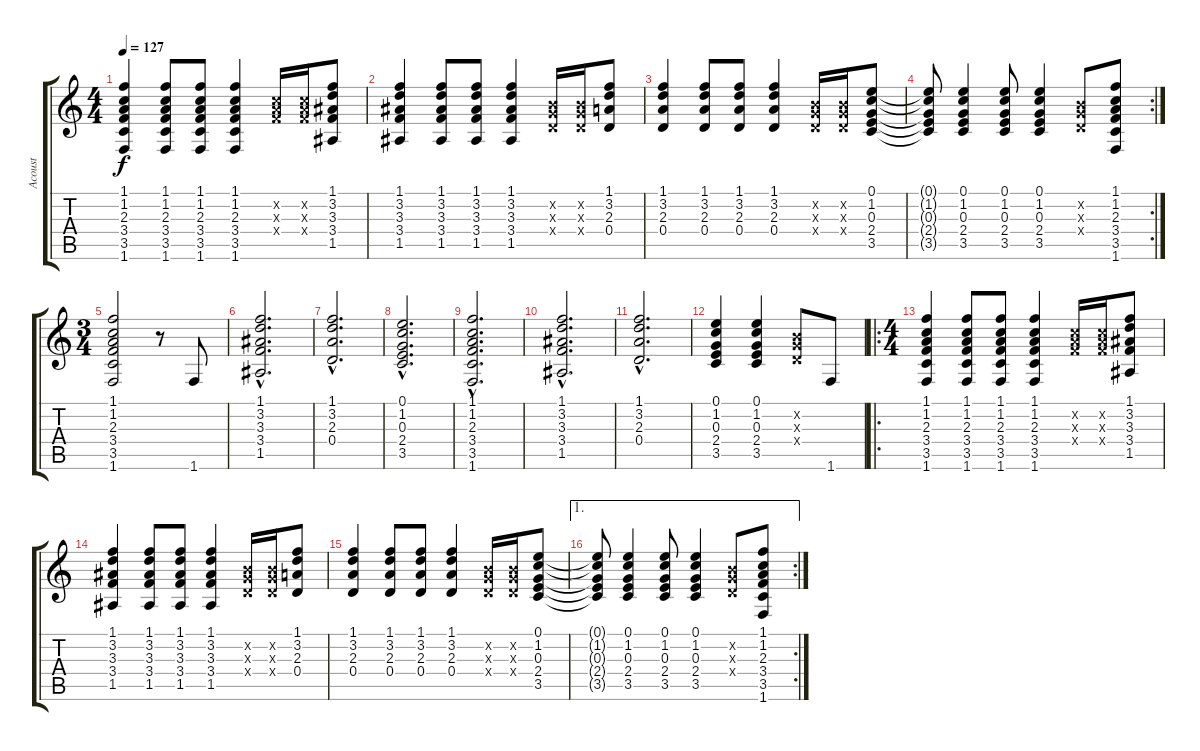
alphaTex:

\track ("Acoust" "Acoust") {instrument acousticguitarsteel}
\staff {score tabs}
\tuning (E4 B3 G3 D3 A2 E2) {hide}
\ts (4 4)
\tempo 127
\clef g2
\ks c
(1.1 1.2 2.3 3.4 3.5 1.6).4{dy f instrument acousticguitarsteel} (1.1 1.2 2.3 3.4 3.5 1.6).8 (1.1 1.2 2.3 3.4 3.5 1.6).8 (1.1 1.2 2.3 3.4 3.5 1.6).4 (1.2{x} 2.3{x} 3.4{x}).16 (1.2{x} 2.3{x} 3.4{x}).16 (1.1 3.2 3.3 3.4 1.5).8 |
(1.1 3.2 3.3 3.4 1.5).4 (1.1 3.2 3.3 3.4 1.5).8 (1.1 3.2 3.3 3.4 1.5).8 (1.1 3.2 3.3 3.4 1.5).4 (0.2{x} 0.3{x} 0.4{x}).16 (0.2{x} 0.3{x} 0.4{x}).16 (1.1 3.2 2.3 0.4).8 |
(1.1 3.2 2.3 0.4).4 (1.1 3.2 2.3 0.4).8 (1.1 3.2 2.3 0.4).8 (1.1 3.2 2.3 0.4).4 (0.2{x} 0.3{x} 0.4{x}).16 (0.2{x} 0.3{x} 0.4{x}).16 (0.1 1.2 0.3 2.4 3.5).8 |
\rc 2
(0.1{t} 1.2{t} 0.3{t} 2.4{t} 3.5{t}).8 (0.1 1.2 0.3 2.4 3.5).4 (0.1 1.2 0.3 2.4 3.5).8 (0.1 1.2 0.3 2.4 3.5).4 (0.2{x} 0.3{x} 0.4{x}).8 (1.1 1.2 2.3 3.4 3.5 1.6).8 |
\ts (3 4)
(1.1 1.2 2.3 3.4 3.5 1.6).2 r.8 1.6.8 |
(1.1{hac} 3.2{hac} 3.3{hac} 3.4{hac} 1.5{hac}).2{d} |
(1.1{hac} 3.2{hac} 2.3{hac} 0.4{hac}).2{d} |
(0.1{hac} 1.2{hac} 0.3{hac} 2.4{hac} 3.5{hac}).2{d} |
(1.1{hac} 1.2{hac} 2.3{hac} 3.4{hac} 3.5{hac} 1.6{hac}).2{d} |
(1.1{hac} 3.2{hac} 3.3{hac} 3.4{hac} 1.5{hac}).2{d} |
(1.1{hac} 3.2{hac} 2.3{hac} 0.4{hac}).2{d} |
(0.1 1.2 0.3 2.4 3.5).4 (0.1 1.2 0.3 2.4 3.5).4 (0.2{x} 0.3{x} 0.4{x}).8 1.6.8 |
\ro
\ts (4 4)
(1.1 1.2 2.3 3.4 3.5 1.6).4 (1.1 1.2 2.3 3.4 3.5 1.6).8 (1.1 1.2 2.3 3.4 3.5 1.6).8 (1.1 1.2 2.3 3.4 3.5 1.6).4 (1.2{x} 2.3{x} 3.4{x}).16 (1.2{x} 2.3{x} 3.4{x}).16 (1.1 3.2 3.3 3.4 1.5).8 |
(1.1 3.2 3.3 3.4 1.5).4 (1.1 3.2 3.3 3.4 1.5).8 (1.1 3.2 3.3 3.4 1.5).8 (1.1 3.2 3.3 3.4 1.5).4 (0.2{x} 0.3{x} 0.4{x}).16 (0.2{x} 0.3{x} 0.4{x}).16 (1.1 3.2 2.3 0.4).8 |
(1.1 3.2 2.3 0.4).4 (1.1 3.2 2.3 0.4).8 (1.1 3.2 2.3 0.4).8 (1.1 3.2 2.3 0.4).4 (0.2{x} 0.3{x} 0.4{x}).16 (0.2{x} 0.3{x} 0.4{x}).16 (0.1 1.2 0.3 2.4 3.5).8 |
\ae 1
\rc 2
(0.1{t} 1.2{t} 0.3{t} 2.4{t} 3.5{t}).8 (0.1 1.2 0.3 2.4 3.5).4 (0.1 1.2 0.3 2.4 3.5).8 (0.1 1.2 0.3 2.4 3.5).4 (0.2{x} 0.3{x} 0.4{x}).8 (1.1 1.2 2.3 3.4 3.5 1.6).8
